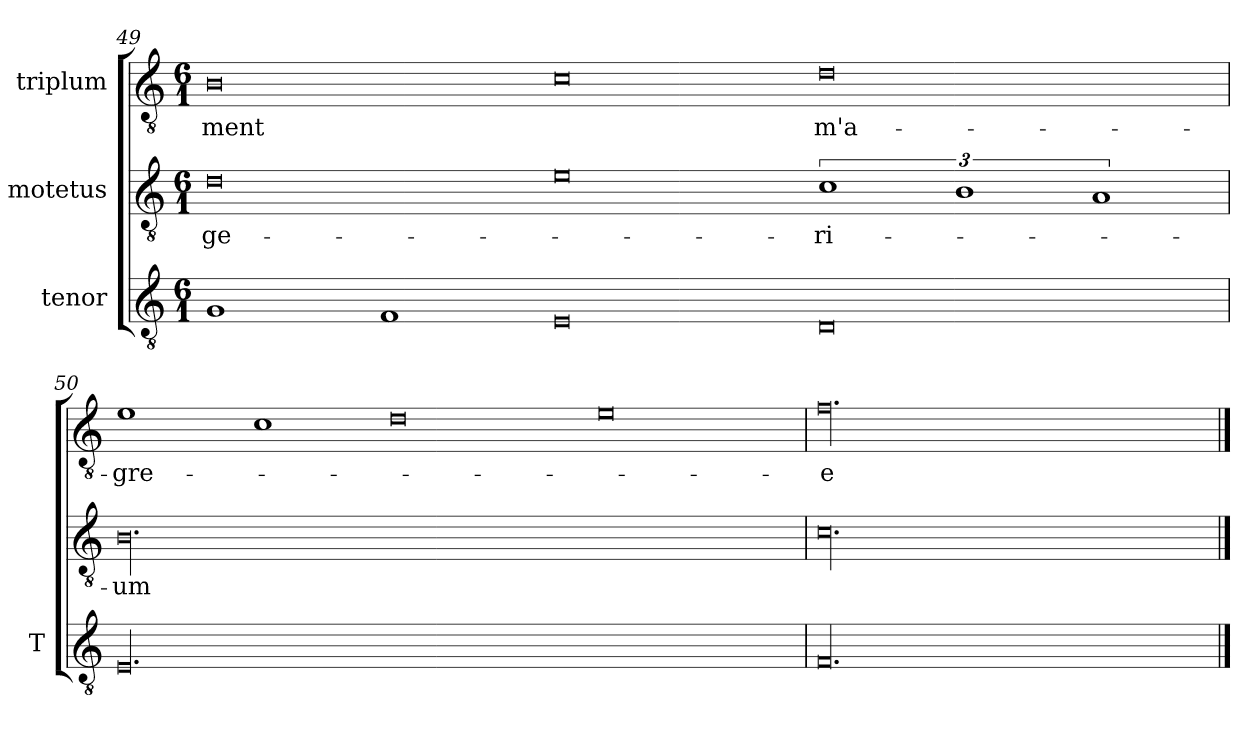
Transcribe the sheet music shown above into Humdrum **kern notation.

**kern	**kern	**text	**kern	**text
*part3	*part2	*part2	*part1	*part1
*staff3	*staff2	*staff2	*staff1	*staff1
*I"tenor	*I"motetus	*	*I"triplum	*
*I'T	*	*	*	*
*clefGv2	*clefGv2	*	*clefGv2	*
*k[]	*k[]	*	*k[]	*
*C:	*C:	*	*C:	*
*M6/1	*M6/1	*	*M6/1	*
=49	=49	=49	=49	=49
1G/	0d\	-ge-	0B\	-ment
1F/	.	.	.	.
0E/	0e\	.	0c\	.
0D/	3%2c\	-ri-	0d\	m'a-
.	3%2B\	.	.	.
.	3%2A/	.	.	.
=50	=50	=50	=50	=50
00.E/	00.B\	-um	1e\	-gre-
.	.	.	1c\	.
.	.	.	0d\	.
.	.	.	0e\	.
=51	=51	=51	=51	=51
00.F/	00.c\	-	00.f\	-e
==	==	==	==	==
*-	*-	*-	*-	*-
